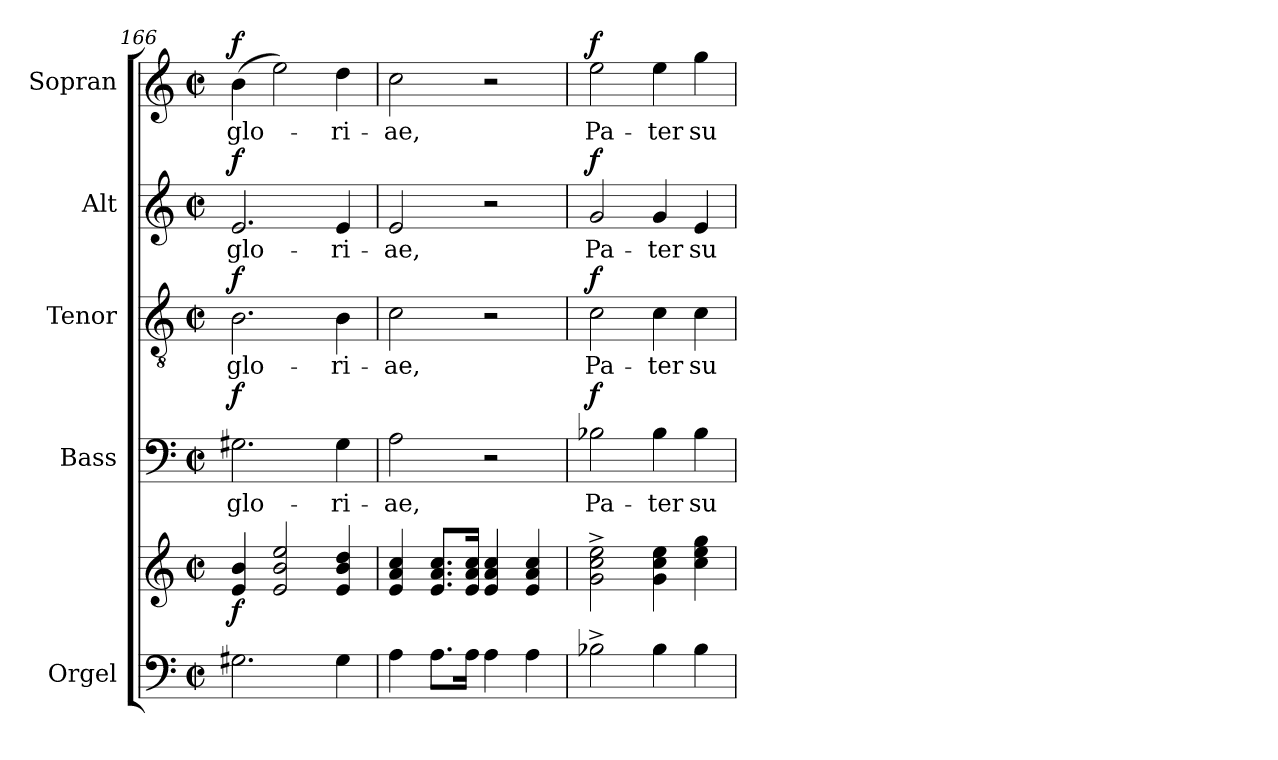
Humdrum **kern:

**kern	**kern	**dynam	**kern	**text	**dynam	**kern	**text	**dynam	**kern	**text	**dynam	**kern	**text	**dynam
*part5	*part5	*part5	*part4	*part4	*part4	*part3	*part3	*part3	*part2	*part2	*part2	*part1	*part1	*part1
*staff6	*staff5	*staff5/6	*staff4	*staff4	*staff4	*staff3	*staff3	*staff3	*staff2	*staff2	*staff2	*staff1	*staff1	*staff1
*I"Orgel	*	*	*I"Bass	*	*	*I"Tenor	*	*	*I"Alt	*	*	*I"Sopran	*	*
*I'Org.	*	*	*I'B.	*	*	*I'T.	*	*	*I'A.	*	*	*I'S.	*	*
*clefF4	*clefG2	*	*clefF4	*	*	*clefGv2	*	*	*clefG2	*	*	*clefG2	*	*
*k[]	*k[]	*	*k[]	*	*	*k[]	*	*	*k[]	*	*	*k[]	*	*
*C:	*C:	*	*C:	*	*	*C:	*	*	*C:	*	*	*C:	*	*
*M2/2	*M2/2	*	*M2/2	*	*	*M2/2	*	*	*M2/2	*	*	*M2/2	*	*
*met(c|)	*met(c|)	*	*met(c|)	*	*	*met(c|)	*	*	*met(c|)	*	*	*met(c|)	*	*
=166	=166	=166	=166	=166	=166	=166	=166	=166	=166	=166	=166	=166	=166	=166
!	!	!LO:DY:b	!	!LO:LY:b	!LO:DY:a	!	!LO:LY:b	!LO:DY:a	!	!LO:LY:b	!LO:DY:a	!	!LO:LY:b	!LO:DY:a
2.G#X\	4e/ 4b/	f	2.G#X\	glo-	f	2.B\	glo-	f	2.e/	glo-	f	(>4b\	glo-	f
.	2e/ 2b/ 2ee/	.	.	.	.	.	.	.	.	.	.	2ee\)	.	.
!	!	!	!	!LO:LY:b	!	!	!LO:LY:b	!	!	!LO:LY:b	!	!	!LO:LY:b	!
4G#\	4e/ 4b/ 4dd/	.	4G#\	-ri-	.	4B\	-ri-	.	4e/	-ri-	.	4dd\	-ri-	.
!!LO:LB:g=z
=167	=167	=167	=167	=167	=167	=167	=167	=167	=167	=167	=167	=167	=167	=167
!	!	!	!	!LO:LY:b	!	!	!LO:LY:b	!	!	!LO:LY:b	!	!	!LO:LY:b	!
4A\	4e/ 4a/ 4cc/	.	2A\	-ae,	.	2c\	-ae,	.	2e/	-ae,	.	2cc\	-ae,	.
8.A\L	8.e/ 8.a/ 8.cc/L	.	.	.	.	.	.	.	.	.	.	.	.	.
16A\Jk	16e/ 16a/ 16cc/Jk	.	.	.	.	.	.	.	.	.	.	.	.	.
4A\	4e/ 4a/ 4cc/	.	2r	.	.	2r	.	.	2r	.	.	2r	.	.
4A\	4e/ 4a/ 4cc/	.	.	.	.	.	.	.	.	.	.	.	.	.
=168	=168	=168	=168	=168	=168	=168	=168	=168	=168	=168	=168	=168	=168	=168
!	!	!	!	!LO:LY:b	!LO:DY:a	!	!LO:LY:b	!LO:DY:a	!	!LO:LY:b	!LO:DY:a	!	!LO:LY:b	!LO:DY:a
2B-X^>\	2g\^> 2cc\^> 2ee\^>	.	2B-X\	Pa-	f	2c\	Pa-	f	2g/	Pa-	f	2ee\	Pa-	f
!	!	!	!	!LO:LY:b	!	!	!LO:LY:b	!	!	!LO:LY:b	!	!	!LO:LY:b	!
4B-\	4g\ 4cc\ 4ee\	.	4B-\	-ter	.	4c\	-ter	.	4g/	-ter	.	4ee\	-ter	.
!	!	!	!	!LO:LY:b	!	!	!LO:LY:b	!	!	!LO:LY:b	!	!	!LO:LY:b	!
4B-\	4cc\ 4ee\ 4gg\	.	4B-\	su-	.	4c\	su-	.	4e/	su-	.	4gg\	su-	.
=	=	=	=	=	=	=	=	=	=	=	=	=	=	=
*-	*-	*-	*-	*-	*-	*-	*-	*-	*-	*-	*-	*-	*-	*-
